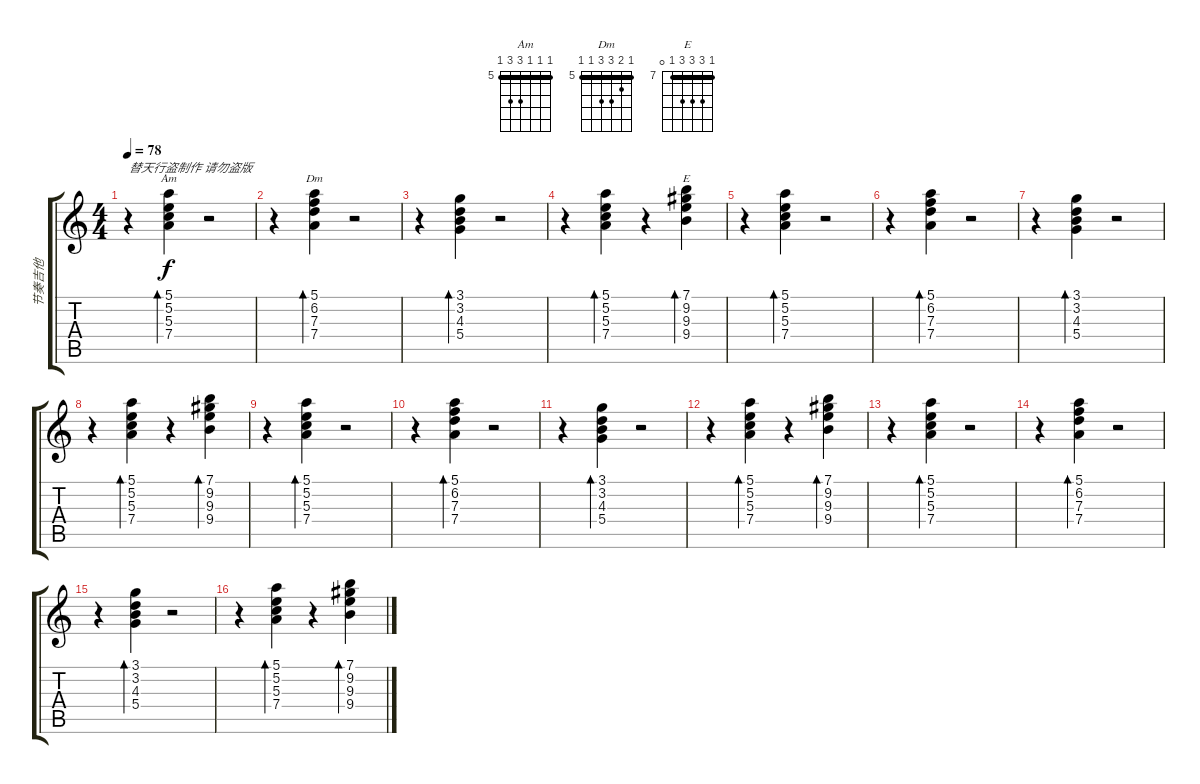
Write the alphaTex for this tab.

\track ("节奏吉他" "节奏吉他") {instrument acousticguitarsteel}
\staff {score tabs}
\tuning (E4 B3 G3 D3 A2 E2) {hide}
\chord ("Am" 5 5 5 7 7 5) {firstfret 5 barre 5}
\chord ("Dm" 5 6 7 7 5 5) {firstfret 5 barre 5}
\chord ("E" 7 9 9 9 7 0) {firstfret 7 barre 7}
\ts (4 4)
\tempo 78
\clef g2
\ks c
r.4{txt "替天行盗制作 请勿盗版" dy f instrument acousticguitarsteel} (5.1 5.2 5.3 7.4).4{bd 120 ch "Am"} r.2 |
r.4 (5.1 6.2 7.3 7.4).4{bd 120 ch "Dm"} r.2 |
r.4 (3.1 3.2 4.3 5.4).4{bd 120} r.2 |
r.4 (5.1 5.2 5.3 7.4).4{bd 120} r.4 (7.1 9.2 9.3 9.4).4{bd 120 ch "E"} |
r.4 (5.1 5.2 5.3 7.4).4{bd 120} r.2 |
r.4 (5.1 6.2 7.3 7.4).4{bd 120} r.2 |
r.4 (3.1 3.2 4.3 5.4).4{bd 120} r.2 |
r.4 (5.1 5.2 5.3 7.4).4{bd 120} r.4 (7.1 9.2 9.3 9.4).4{bd 120} |
r.4 (5.1 5.2 5.3 7.4).4{bd 120} r.2 |
r.4 (5.1 6.2 7.3 7.4).4{bd 120} r.2 |
r.4 (3.1 3.2 4.3 5.4).4{bd 120} r.2 |
r.4 (5.1 5.2 5.3 7.4).4{bd 120} r.4 (7.1 9.2 9.3 9.4).4{bd 120} |
r.4 (5.1 5.2 5.3 7.4).4{bd 120} r.2 |
r.4 (5.1 6.2 7.3 7.4).4{bd 120} r.2 |
r.4 (3.1 3.2 4.3 5.4).4{bd 120} r.2 |
r.4 (5.1 5.2 5.3 7.4).4{bd 120} r.4 (7.1 9.2 9.3 9.4).4{bd 120}
